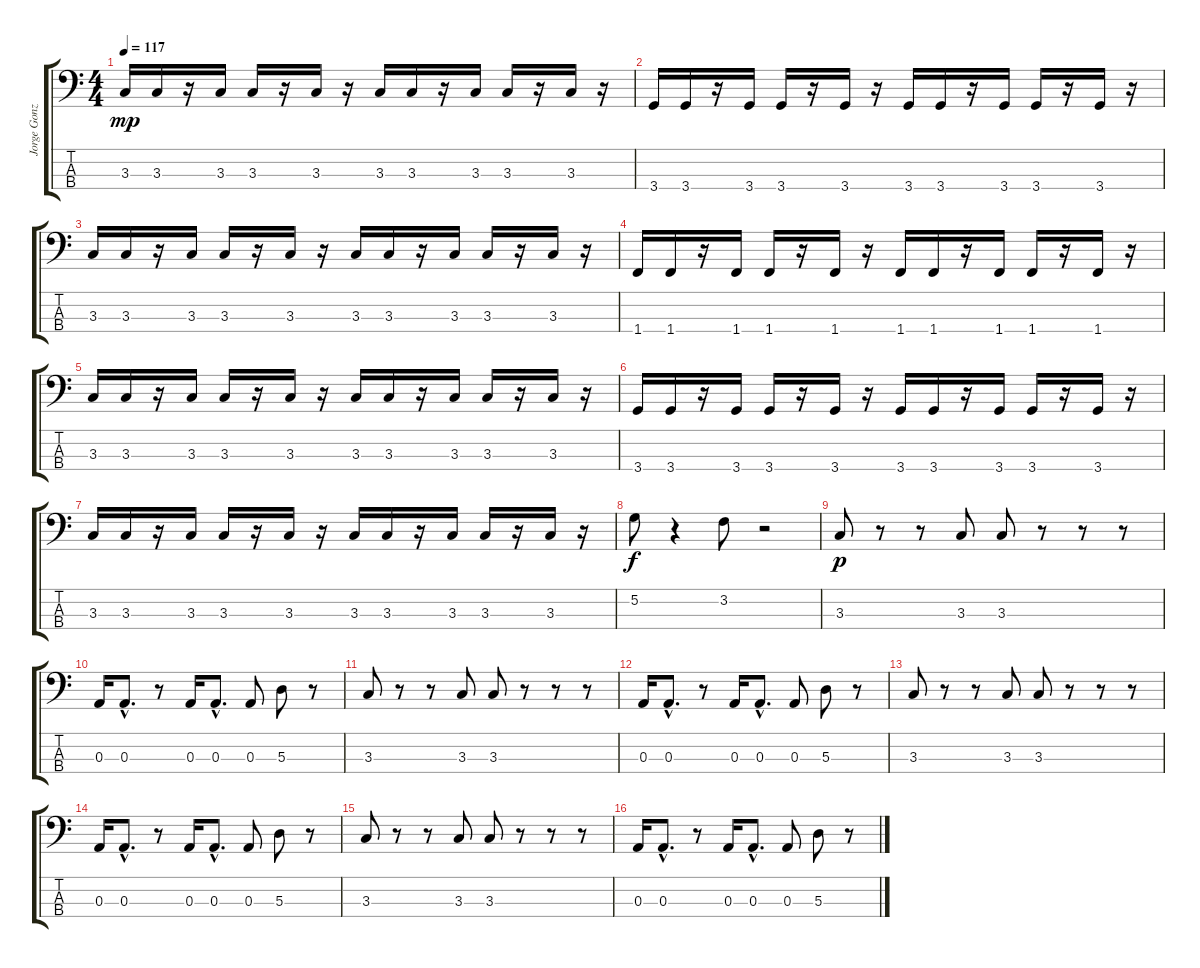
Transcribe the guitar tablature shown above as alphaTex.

\track ("Jorge Gonzalez" "Jorge Gonz") {instrument electricbasspick}
\staff {score tabs}
\tuning (G2 D2 A1 E1) {hide}
\ts (4 4)
\tempo 117
\clef f4
\ks c
3.3.16{dy mp} 3.3.16 r.16 3.3.16 3.3.16 r.16 3.3.16 r.16 3.3.16 3.3.16 r.16 3.3.16 3.3.16 r.16 3.3.16 r.16 |
3.4.16 3.4.16 r.16 3.4.16 3.4.16 r.16 3.4.16 r.16 3.4.16 3.4.16 r.16 3.4.16 3.4.16 r.16 3.4.16 r.16 |
3.3.16 3.3.16 r.16 3.3.16 3.3.16 r.16 3.3.16 r.16 3.3.16 3.3.16 r.16 3.3.16 3.3.16 r.16 3.3.16 r.16 |
1.4.16 1.4.16 r.16 1.4.16 1.4.16 r.16 1.4.16 r.16 1.4.16 1.4.16 r.16 1.4.16 1.4.16 r.16 1.4.16 r.16 |
3.3.16 3.3.16 r.16 3.3.16 3.3.16 r.16 3.3.16 r.16 3.3.16 3.3.16 r.16 3.3.16 3.3.16 r.16 3.3.16 r.16 |
3.4.16 3.4.16 r.16 3.4.16 3.4.16 r.16 3.4.16 r.16 3.4.16 3.4.16 r.16 3.4.16 3.4.16 r.16 3.4.16 r.16 |
3.3.16 3.3.16 r.16 3.3.16 3.3.16 r.16 3.3.16 r.16 3.3.16 3.3.16 r.16 3.3.16 3.3.16 r.16 3.3.16 r.16 |
5.2.8{dy f} r.4 3.2.8 r.2 |
3.3.8{dy p} r.8 r.8 3.3.8 3.3.8 r.8 r.8 r.8 |
0.3.16 0.3{hac}.8{d} r.8 0.3.16 0.3{hac}.8{d} 0.3.8 5.3.8 r.8 |
3.3.8 r.8 r.8 3.3.8 3.3.8 r.8 r.8 r.8 |
0.3.16 0.3{hac}.8{d} r.8 0.3.16 0.3{hac}.8{d} 0.3.8 5.3.8 r.8 |
3.3.8 r.8 r.8 3.3.8 3.3.8 r.8 r.8 r.8 |
0.3.16 0.3{hac}.8{d} r.8 0.3.16 0.3{hac}.8{d} 0.3.8 5.3.8 r.8 |
3.3.8 r.8 r.8 3.3.8 3.3.8 r.8 r.8 r.8 |
0.3.16 0.3{hac}.8{d} r.8 0.3.16 0.3{hac}.8{d} 0.3.8 5.3.8 r.8
